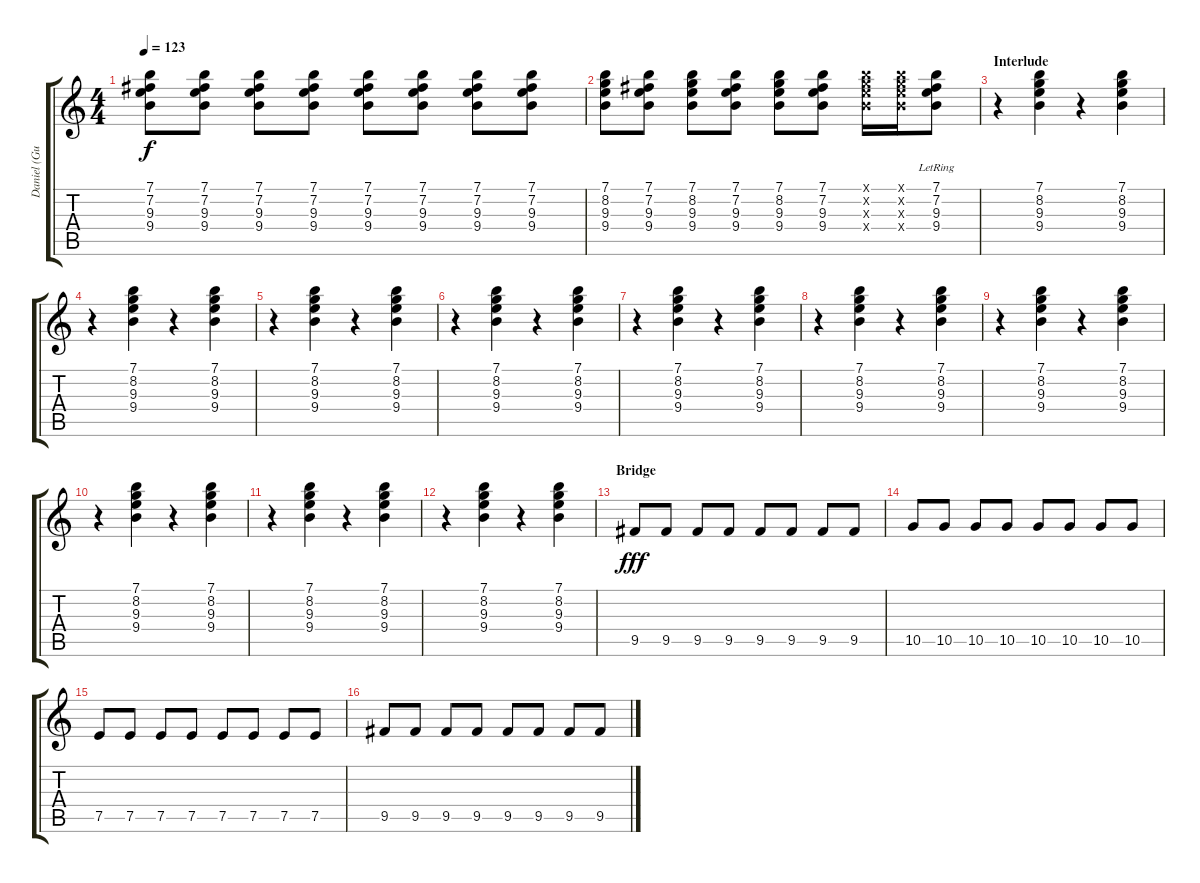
\track ("Daniel (Guitar)" "Daniel (Gu") {instrument overdrivenguitar}
\staff {score tabs}
\tuning (E4 B3 G3 D3 A2 E2) {hide}
\ts (4 4)
\tempo 123
\clef g2
\ks c
(7.1 7.2 9.3 9.4).8{dy f} (7.1 7.2 9.3 9.4).8 (7.1 7.2 9.3 9.4).8 (7.1 7.2 9.3 9.4).8 (7.1 7.2 9.3 9.4).8 (7.1 7.2 9.3 9.4).8 (7.1 7.2 9.3 9.4).8 (7.1 7.2 9.3 9.4).8 |
(7.1 8.2 9.3 9.4).8 (7.1 7.2 9.3 9.4).8 (7.1 8.2 9.3 9.4).8 (7.1 7.2 9.3 9.4).8 (7.1 8.2 9.3 9.4).8 (7.1 7.2 9.3 9.4).8 (7.1{x} 8.2{x} 9.3{x} 9.4{x}).16 (7.1{x} 8.2{x} 9.3{x} 9.4{x}).16 (7.1{lr} 7.2{lr} 9.3{lr} 9.4{lr}).8 |
\section ("" "Interlude")
r.4 (7.1 8.2 9.3 9.4).4 r.4 (7.1 8.2 9.3 9.4).4 |
r.4 (7.1 8.2 9.3 9.4).4 r.4 (7.1 8.2 9.3 9.4).4 |
r.4 (7.1 8.2 9.3 9.4).4 r.4 (7.1 8.2 9.3 9.4).4 |
r.4 (7.1 8.2 9.3 9.4).4 r.4 (7.1 8.2 9.3 9.4).4 |
r.4 (7.1 8.2 9.3 9.4).4 r.4 (7.1 8.2 9.3 9.4).4 |
r.4 (7.1 8.2 9.3 9.4).4 r.4 (7.1 8.2 9.3 9.4).4 |
r.4 (7.1 8.2 9.3 9.4).4 r.4 (7.1 8.2 9.3 9.4).4 |
r.4 (7.1 8.2 9.3 9.4).4 r.4 (7.1 8.2 9.3 9.4).4 |
r.4 (7.1 8.2 9.3 9.4).4 r.4 (7.1 8.2 9.3 9.4).4 |
r.4 (7.1 8.2 9.3 9.4).4 r.4 (7.1 8.2 9.3 9.4).4 |
\section ("" "Bridge")
9.5.8{dy fff volume 16} 9.5.8 9.5.8 9.5.8 9.5.8 9.5.8 9.5.8 9.5.8 |
10.5.8 10.5.8 10.5.8 10.5.8 10.5.8 10.5.8 10.5.8 10.5.8 |
7.5.8 7.5.8 7.5.8 7.5.8 7.5.8 7.5.8 7.5.8 7.5.8 |
9.5.8 9.5.8 9.5.8 9.5.8 9.5.8 9.5.8 9.5.8 9.5.8
